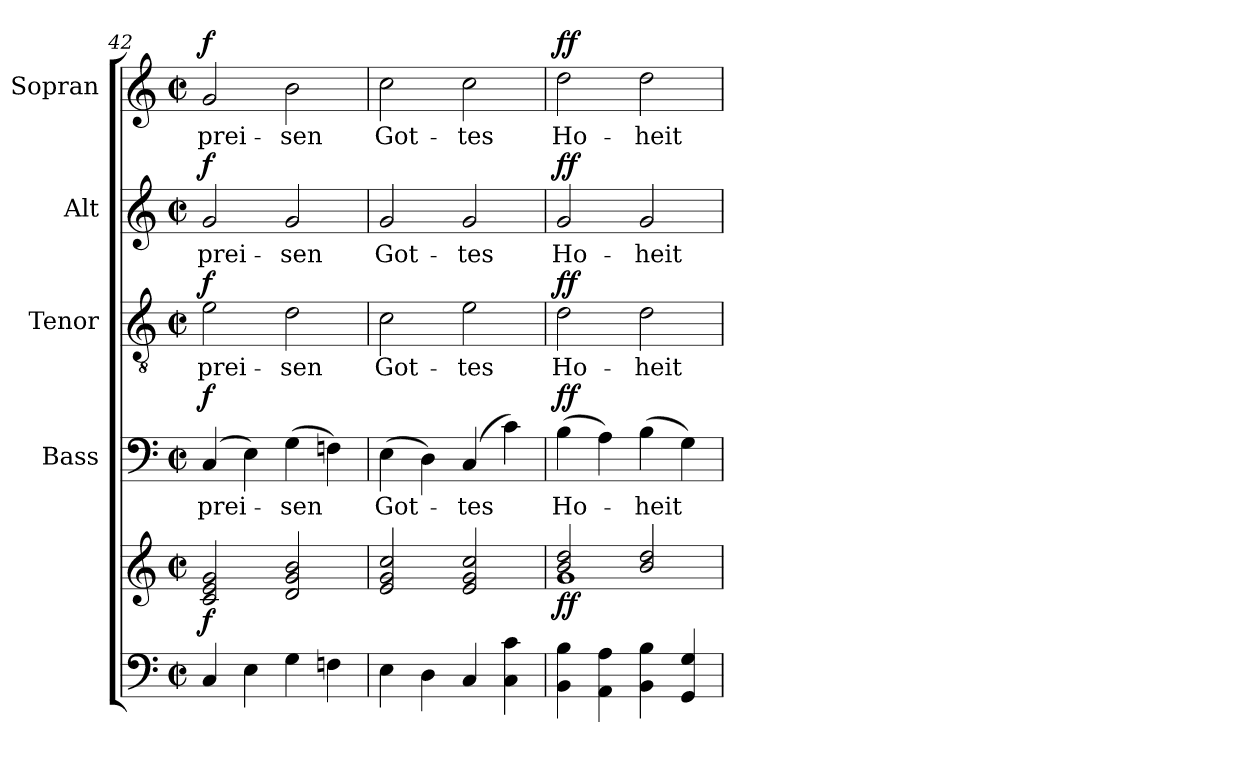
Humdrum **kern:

**kern	**kern	**dynam	**kern	**text	**dynam	**kern	**text	**dynam	**kern	**text	**dynam	**kern	**text	**dynam
*part5	*part5	*part5	*part4	*part4	*part4	*part3	*part3	*part3	*part2	*part2	*part2	*part1	*part1	*part1
*staff6	*staff5	*staff5/6	*staff4	*staff4	*staff4	*staff3	*staff3	*staff3	*staff2	*staff2	*staff2	*staff1	*staff1	*staff1
*	*	*	*I"Bass	*	*	*I"Tenor	*	*	*I"Alt	*	*	*I"Sopran	*	*
*	*	*	*I'B.	*	*	*I'T.	*	*	*I'A.	*	*	*I'S.	*	*
*clefF4	*clefG2	*	*clefF4	*	*	*clefGv2	*	*	*clefG2	*	*	*clefG2	*	*
*k[]	*k[]	*	*k[]	*	*	*k[]	*	*	*k[]	*	*	*k[]	*	*
*C:	*C:	*	*C:	*	*	*C:	*	*	*C:	*	*	*C:	*	*
*M2/2	*M2/2	*	*M2/2	*	*	*M2/2	*	*	*M2/2	*	*	*M2/2	*	*
*met(c|)	*met(c|)	*	*met(c|)	*	*	*met(c|)	*	*	*met(c|)	*	*	*met(c|)	*	*
=42	=42	=42	=42	=42	=42	=42	=42	=42	=42	=42	=42	=42	=42	=42
!	!	!LO:DY:b	!	!LO:LY:b	!LO:DY:a	!	!LO:LY:b	!LO:DY:a	!	!LO:LY:b	!LO:DY:a	!	!LO:LY:b	!LO:DY:a
4C/	2c/ 2e/ 2g/	f	(4C/	prei-	f	2e\	prei-	f	2g/	prei-	f	2g/	prei-	f
4E\	.	.	4E\)	.	.	.	.	.	.	.	.	.	.	.
!	!	!	!	!LO:LY:b	!	!	!LO:LY:b	!	!	!LO:LY:b	!	!	!LO:LY:b	!
4G\	2d/ 2g/ 2b/	.	(>4G\	-sen	.	2d\	-sen	.	2g/	-sen	.	2b\	-sen	.
4Fn\	.	.	4Fn\)	.	.	.	.	.	.	.	.	.	.	.
=43	=43	=43	=43	=43	=43	=43	=43	=43	=43	=43	=43	=43	=43	=43
!	!	!	!	!LO:LY:b	!	!	!LO:LY:b	!	!	!LO:LY:b	!	!	!LO:LY:b	!
4E\	2e/ 2g/ 2cc/	.	(>4E\	Got-	.	2c\	Got-	.	2g/	Got-	.	2cc\	Got-	.
4D\	.	.	4D\)	.	.	.	.	.	.	.	.	.	.	.
!	!	!	!	!LO:LY:b	!	!	!LO:LY:b	!	!	!LO:LY:b	!	!	!LO:LY:b	!
4C/	2e/ 2g/ 2cc/	.	(4C/	-tes	.	2e\	-tes	.	2g/	-tes	.	2cc\	-tes	.
4C\ 4c\	.	.	4c\)	.	.	.	.	.	.	.	.	.	.	.
=44	=44	=44	=44	=44	=44	=44	=44	=44	=44	=44	=44	=44	=44	=44
*	*^	*	*	*	*	*	*	*	*	*	*	*	*	*
!	!	!	!LO:DY:b	!	!LO:LY:b	!LO:DY:a	!	!LO:LY:b	!LO:DY:a	!	!LO:LY:b	!LO:DY:a	!	!LO:LY:b	!LO:DY:a
4BB\ 4B\	2b/ 2dd/	1g	ff	(>4B\	Ho-	ff	2d\	Ho-	ff	2g/	Ho-	ff	2dd\	Ho-	ff
4AA\ 4A\	.	.	.	4A\)	.	.	.	.	.	.	.	.	.	.	.
!	!	!	!	!	!LO:LY:b	!	!	!LO:LY:b	!	!	!LO:LY:b	!	!	!LO:LY:b	!
4BB\ 4B\	2b/ 2dd/	.	.	(>4B\	-heit	.	2d\	-heit	.	2g/	-heit	.	2dd\	-heit	.
4GG/ 4G/	.	.	.	4G\)	.	.	.	.	.	.	.	.	.	.	.
*	*v	*v	*	*	*	*	*	*	*	*	*	*	*	*	*
=	=	=	=	=	=	=	=	=	=	=	=	=	=	=
*-	*-	*-	*-	*-	*-	*-	*-	*-	*-	*-	*-	*-	*-	*-
